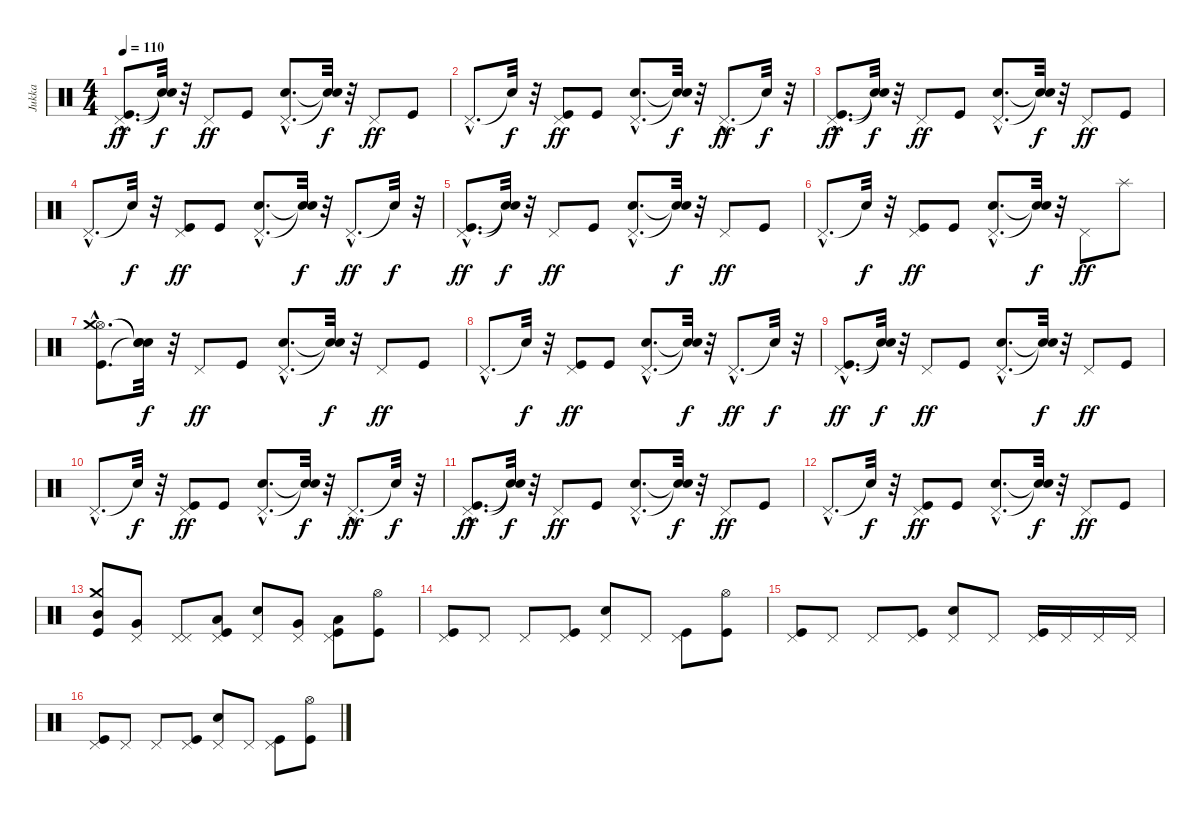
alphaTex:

\track ("Jukka" "Jukka") {instrument percussion}
\staff {score}
\articulation defaults
\ts (4 4)
\tempo 110
\clef neutral
\ks c
("Kick (hit)"{hac} "Pedal Hi-Hat (hit)"{hac}).8{d dy ff} ("Snare (hit)"{t} "Snare (hit)"{t}).32{dy f} r.32 "Pedal Hi-Hat (hit)".8{dy ff} "Kick (hit)".8 ("Electric Snare (hit)"{hac} "Pedal Hi-Hat (hit)"{hac}).8{d} ("Snare (hit)"{t} "Snare (hit)"{t}).32{dy f} r.32 "Pedal Hi-Hat (hit)".8{dy ff} "Kick (hit)".8 |
"Pedal Hi-Hat (hit)"{hac}.8{d} "Snare (hit)"{t}.32{dy f} r.32 ("Kick (hit)" "Pedal Hi-Hat (hit)").8{dy ff} "Kick (hit)".8 ("Electric Snare (hit)"{hac} "Pedal Hi-Hat (hit)"{hac}).8{d} ("Snare (hit)"{t} "Snare (hit)"{t}).32{dy f} r.32 "Pedal Hi-Hat (hit)"{hac}.8{d dy ff} "Snare (hit)"{t}.32{dy f} r.32 |
("Kick (hit)"{hac} "Pedal Hi-Hat (hit)"{hac}).8{d dy ff} ("Snare (hit)"{t} "Snare (hit)"{t}).32{dy f} r.32 "Pedal Hi-Hat (hit)".8{dy ff} "Kick (hit)".8 ("Electric Snare (hit)"{hac} "Pedal Hi-Hat (hit)"{hac}).8{d} ("Snare (hit)"{t} "Snare (hit)"{t}).32{dy f} r.32 "Pedal Hi-Hat (hit)".8{dy ff} "Kick (hit)".8 |
"Pedal Hi-Hat (hit)"{hac}.8{d} "Snare (hit)"{t}.32{dy f} r.32 ("Kick (hit)" "Pedal Hi-Hat (hit)").8{dy ff} "Kick (hit)".8 ("Electric Snare (hit)"{hac} "Pedal Hi-Hat (hit)"{hac}).8{d} ("Snare (hit)"{t} "Snare (hit)"{t}).32{dy f} r.32 "Pedal Hi-Hat (hit)"{hac}.8{d dy ff} "Snare (hit)"{t}.32{dy f} r.32 |
("Kick (hit)"{hac} "Pedal Hi-Hat (hit)"{hac}).8{d dy ff} ("Snare (hit)"{t} "Snare (hit)"{t}).32{dy f} r.32 "Pedal Hi-Hat (hit)".8{dy ff} "Kick (hit)".8 ("Electric Snare (hit)"{hac} "Pedal Hi-Hat (hit)"{hac}).8{d} ("Snare (hit)"{t} "Snare (hit)"{t}).32{dy f} r.32 "Pedal Hi-Hat (hit)".8{dy ff} "Kick (hit)".8 |
"Pedal Hi-Hat (hit)"{hac}.8{d} "Snare (hit)"{t}.32{dy f} r.32 ("Kick (hit)" "Pedal Hi-Hat (hit)").8{dy ff} "Kick (hit)".8 ("Electric Snare (hit)"{hac} "Pedal Hi-Hat (hit)"{hac}).8{d} ("Snare (hit)"{t} "Snare (hit)"{t}).32{dy f} r.32 "Pedal Hi-Hat (hit)".8{dy ff} "Splash (hit)".8 |
("Kick (hit)"{hac} "Hi-Hat (open)"{hac} "Crash medium (hit)"{hac}).8{d} ("Snare (hit)"{t} "Snare (hit)"{t} "Snare (hit)"{t}).32{dy f} r.32 "Pedal Hi-Hat (hit)".8{dy ff} "Kick (hit)".8 ("Electric Snare (hit)"{hac} "Pedal Hi-Hat (hit)"{hac}).8{d} ("Snare (hit)"{t} "Snare (hit)"{t}).32{dy f} r.32 "Pedal Hi-Hat (hit)".8{dy ff} "Kick (hit)".8 |
"Pedal Hi-Hat (hit)"{hac}.8{d} "Snare (hit)"{t}.32{dy f} r.32 ("Kick (hit)" "Pedal Hi-Hat (hit)").8{dy ff} "Kick (hit)".8 ("Electric Snare (hit)"{hac} "Pedal Hi-Hat (hit)"{hac}).8{d} ("Snare (hit)"{t} "Snare (hit)"{t}).32{dy f} r.32 "Pedal Hi-Hat (hit)"{hac}.8{d dy ff} "Snare (hit)"{t}.32{dy f} r.32 |
("Kick (hit)"{hac} "Pedal Hi-Hat (hit)"{hac}).8{d dy ff} ("Snare (hit)"{t} "Snare (hit)"{t}).32{dy f} r.32 "Pedal Hi-Hat (hit)".8{dy ff} "Kick (hit)".8 ("Electric Snare (hit)"{hac} "Pedal Hi-Hat (hit)"{hac}).8{d} ("Snare (hit)"{t} "Snare (hit)"{t}).32{dy f} r.32 "Pedal Hi-Hat (hit)".8{dy ff} "Kick (hit)".8 |
"Pedal Hi-Hat (hit)"{hac}.8{d} "Snare (hit)"{t}.32{dy f} r.32 ("Kick (hit)" "Pedal Hi-Hat (hit)").8{dy ff} "Kick (hit)".8 ("Electric Snare (hit)"{hac} "Pedal Hi-Hat (hit)"{hac}).8{d} ("Snare (hit)"{t} "Snare (hit)"{t}).32{dy f} r.32 "Pedal Hi-Hat (hit)"{hac}.8{d dy ff} "Snare (hit)"{t}.32{dy f} r.32 |
("Kick (hit)"{hac} "Pedal Hi-Hat (hit)"{hac}).8{d dy ff} ("Snare (hit)"{t} "Snare (hit)"{t}).32{dy f} r.32 "Pedal Hi-Hat (hit)".8{dy ff} "Kick (hit)".8 ("Electric Snare (hit)"{hac} "Pedal Hi-Hat (hit)"{hac}).8{d} ("Snare (hit)"{t} "Snare (hit)"{t}).32{dy f} r.32 "Pedal Hi-Hat (hit)".8{dy ff} "Kick (hit)".8 |
"Pedal Hi-Hat (hit)"{hac}.8{d} "Snare (hit)"{t}.32{dy f} r.32 ("Kick (hit)" "Pedal Hi-Hat (hit)").8{dy ff} "Kick (hit)".8 ("Electric Snare (hit)"{hac} "Pedal Hi-Hat (hit)"{hac}).8{d} ("Snare (hit)"{t} "Snare (hit)"{t}).32{dy f} r.32 "Pedal Hi-Hat (hit)".8{dy ff} "Kick (hit)".8 |
("Kick (hit)" "Mid Tom (hit)" "Crash medium (hit)").8 ("Very Low Tom (hit)" "Pedal Hi-Hat (hit)").8 ("Pedal Hi-Hat (hit)" "Pedal Hi-Hat (hit)").8 ("Kick (hit)" "Low Floor Tom (hit)" "Pedal Hi-Hat (hit)").8 ("Electric Snare (hit)" "Pedal Hi-Hat (hit)").8 ("Very Low Tom (hit)" "Pedal Hi-Hat (hit)").8 ("Kick (hit)" "Low Floor Tom (hit)" "Pedal Hi-Hat (hit)").8 ("Kick (hit)" "Hi-Hat (open)").8 |
("Kick (hit)" "Pedal Hi-Hat (hit)").8 "Pedal Hi-Hat (hit)".8 "Pedal Hi-Hat (hit)".8 ("Kick (hit)" "Pedal Hi-Hat (hit)").8 ("Electric Snare (hit)" "Pedal Hi-Hat (hit)").8 "Pedal Hi-Hat (hit)".8 ("Kick (hit)" "Pedal Hi-Hat (hit)").8 ("Kick (hit)" "Hi-Hat (open)").8 |
("Kick (hit)" "Pedal Hi-Hat (hit)").8 "Pedal Hi-Hat (hit)".8 "Pedal Hi-Hat (hit)".8 ("Kick (hit)" "Pedal Hi-Hat (hit)").8 ("Electric Snare (hit)" "Pedal Hi-Hat (hit)").8 "Pedal Hi-Hat (hit)".8 ("Kick (hit)" "Pedal Hi-Hat (hit)").16 "Pedal Hi-Hat (hit)".16 "Pedal Hi-Hat (hit)".16 "Pedal Hi-Hat (hit)".16 |
("Kick (hit)" "Pedal Hi-Hat (hit)").8 "Pedal Hi-Hat (hit)".8 "Pedal Hi-Hat (hit)".8 ("Kick (hit)" "Pedal Hi-Hat (hit)").8 ("Electric Snare (hit)" "Pedal Hi-Hat (hit)").8 "Pedal Hi-Hat (hit)".8 ("Kick (hit)" "Pedal Hi-Hat (hit)").8 ("Kick (hit)" "Hi-Hat (open)").8
